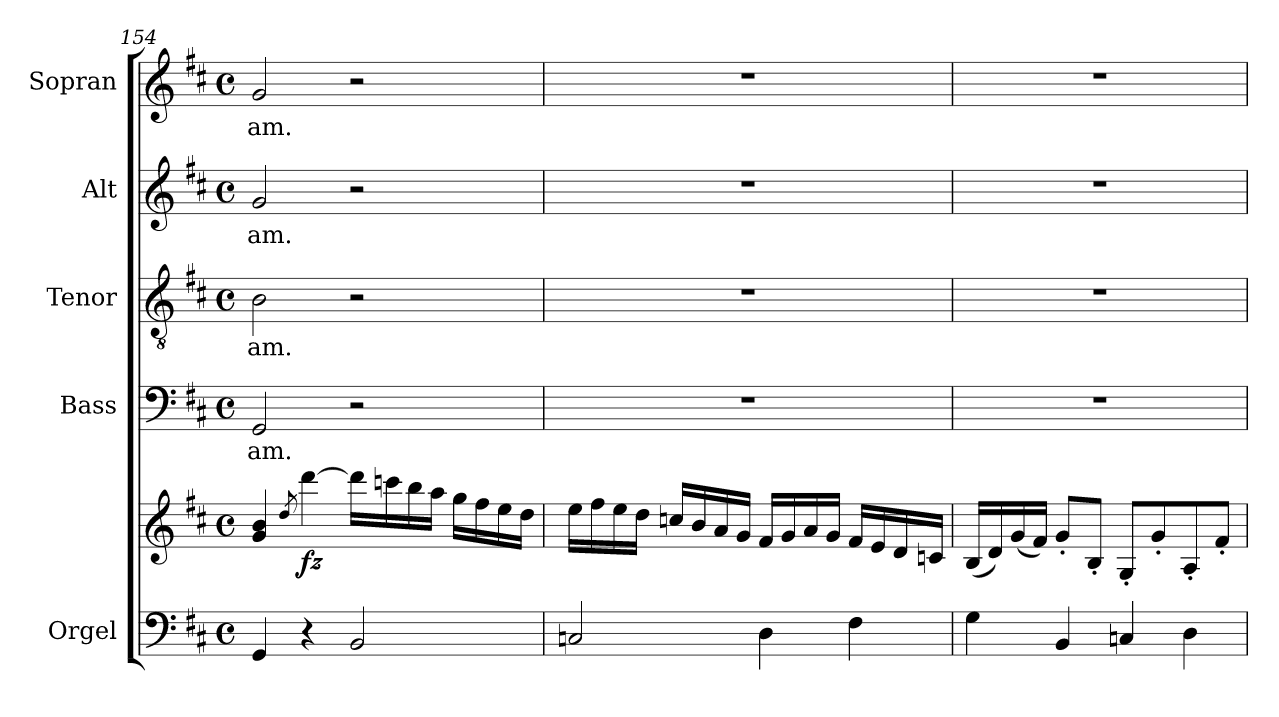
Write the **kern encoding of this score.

**kern	**kern	**dynam	**kern	**text	**kern	**text	**kern	**text	**kern	**text
*part5	*part5	*part5	*part4	*part4	*part3	*part3	*part2	*part2	*part1	*part1
*staff6	*staff5	*staff5/6	*staff4	*staff4	*staff3	*staff3	*staff2	*staff2	*staff1	*staff1
*I"Orgel	*	*	*I"Bass	*	*I"Tenor	*	*I"Alt	*	*I"Sopran	*
*I'Org.	*	*	*I'B.	*	*I'T.	*	*I'A.	*	*I'S.	*
*clefF4	*clefG2	*	*clefF4	*	*clefGv2	*	*clefG2	*	*clefG2	*
*k[f#c#]	*k[f#c#]	*	*k[f#c#]	*	*k[f#c#]	*	*k[f#c#]	*	*k[f#c#]	*
*D:	*D:	*	*D:	*	*D:	*	*D:	*	*D:	*
*M4/4	*M4/4	*	*M4/4	*	*M4/4	*	*M4/4	*	*M4/4	*
*met(c)	*met(c)	*	*met(c)	*	*met(c)	*	*met(c)	*	*met(c)	*
=154	=154	=154	=154	=154	=154	=154	=154	=154	=154	=154
!	!	!	!	!LO:LY:b	!	!LO:LY:b	!	!LO:LY:b	!	!LO:LY:b
4GG/	4g/ 4b/	.	2GG/	-am.	2B\	-am.	2g/	-am.	2g/	-am.
.	8qdd/	.	.	.	.	.	.	.	.	.
!	!	!LO:DY:b	!	!	!	!	!	!	!	!
4r	[4ddd\	fz	.	.	.	.	.	.	.	.
2BB/	16ddd\LL]	.	2r	.	2r	.	2r	.	2r	.
.	16cccn\	.	.	.	.	.	.	.	.	.
.	16bb\	.	.	.	.	.	.	.	.	.
.	16aa\JJ	.	.	.	.	.	.	.	.	.
.	16gg\LL	.	.	.	.	.	.	.	.	.
.	16ff#\	.	.	.	.	.	.	.	.	.
.	16ee\	.	.	.	.	.	.	.	.	.
.	16dd\JJ	.	.	.	.	.	.	.	.	.
!!LO:LB:g=z
=155	=155	=155	=155	=155	=155	=155	=155	=155	=155	=155
2Cn/	16ee\LL	.	1r	.	1r	.	1r	.	1r	.
.	16ff#\	.	.	.	.	.	.	.	.	.
.	16ee\	.	.	.	.	.	.	.	.	.
.	16dd\JJ	.	.	.	.	.	.	.	.	.
.	16ccn/LL	.	.	.	.	.	.	.	.	.
.	16b/	.	.	.	.	.	.	.	.	.
.	16a/	.	.	.	.	.	.	.	.	.
.	16g/JJ	.	.	.	.	.	.	.	.	.
4D\	16f#/LL	.	.	.	.	.	.	.	.	.
.	16g/	.	.	.	.	.	.	.	.	.
.	16a/	.	.	.	.	.	.	.	.	.
.	16g/JJ	.	.	.	.	.	.	.	.	.
4F#\	16f#/LL	.	.	.	.	.	.	.	.	.
.	16e/	.	.	.	.	.	.	.	.	.
.	16d/	.	.	.	.	.	.	.	.	.
.	16cn/JJ	.	.	.	.	.	.	.	.	.
=156	=156	=156	=156	=156	=156	=156	=156	=156	=156	=156
4G\	(<16B/LL	.	1r	.	1r	.	1r	.	1r	.
.	16d/)	.	.	.	.	.	.	.	.	.
.	(<16g/	.	.	.	.	.	.	.	.	.
.	16f#/JJ)	.	.	.	.	.	.	.	.	.
4BB/	8g'</L	.	.	.	.	.	.	.	.	.
.	8B'</J	.	.	.	.	.	.	.	.	.
4Cn/	8G'</L	.	.	.	.	.	.	.	.	.
.	8g'</	.	.	.	.	.	.	.	.	.
4D\	8A'</	.	.	.	.	.	.	.	.	.
.	8f#'</J	.	.	.	.	.	.	.	.	.
=	=	=	=	=	=	=	=	=	=	=
*-	*-	*-	*-	*-	*-	*-	*-	*-	*-	*-
